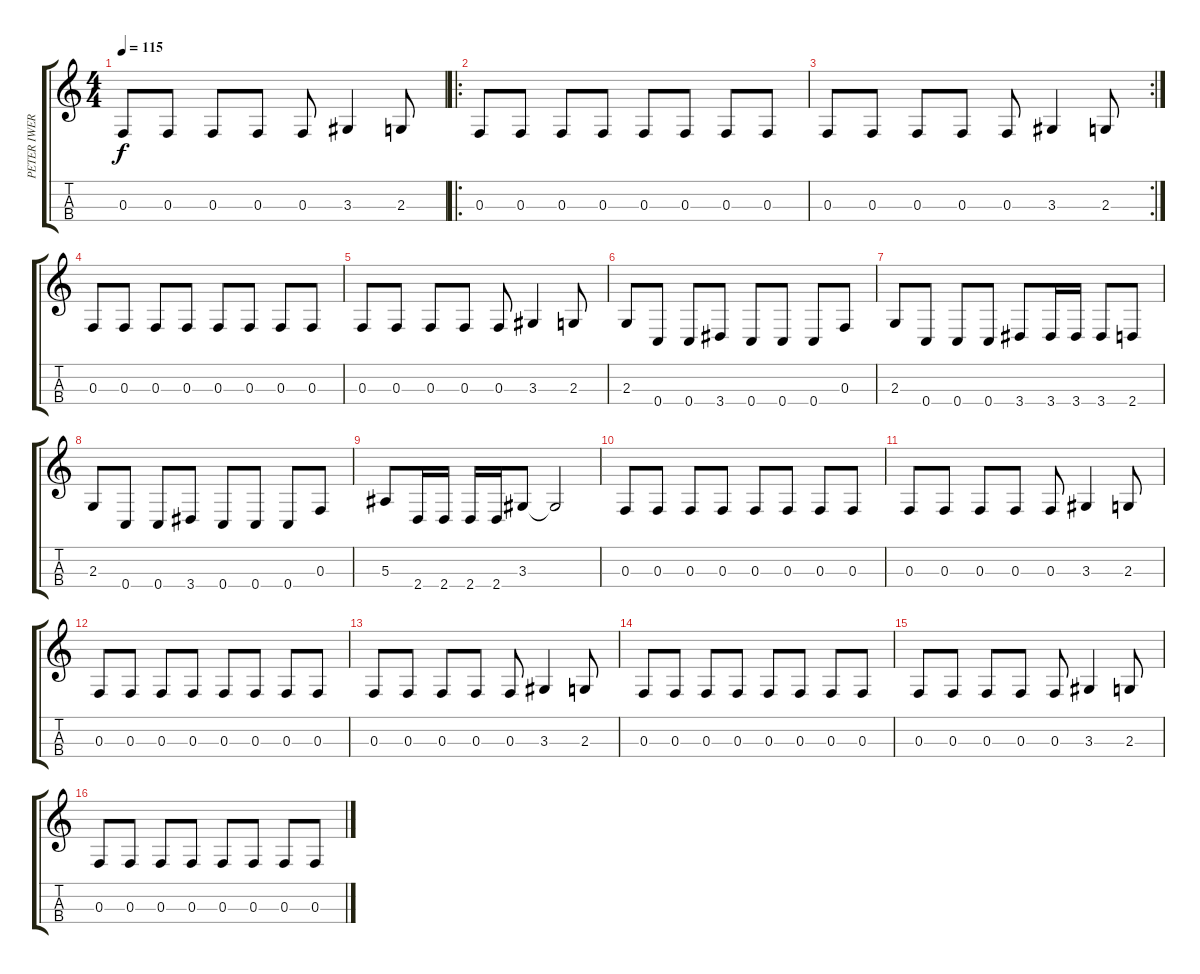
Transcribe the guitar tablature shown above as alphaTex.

\track ("PETER IWERS" "PETER IWER") {instrument electricbassfinger}
\staff {score tabs}
\tuning (Eb3 Bb2 F2 C2) {hide}
\ts (4 4)
\tempo 115
\clef g2
\ks c
0.3.8{dy f} 0.3.8 0.3.8 0.3.8 0.3.8 3.3.4 2.3.8 |
\ro
0.3.8 0.3.8 0.3.8 0.3.8 0.3.8 0.3.8 0.3.8 0.3.8 |
\rc 2
0.3.8 0.3.8 0.3.8 0.3.8 0.3.8 3.3.4 2.3.8 |
0.3.8 0.3.8 0.3.8 0.3.8 0.3.8 0.3.8 0.3.8 0.3.8 |
0.3.8 0.3.8 0.3.8 0.3.8 0.3.8 3.3.4 2.3.8 |
2.3.8 0.4.8 0.4.8 3.4.8 0.4.8 0.4.8 0.4.8 0.3.8 |
2.3.8 0.4.8 0.4.8 0.4.8 3.4.8 3.4.16 3.4.16 3.4.8 2.4.8 |
2.3.8 0.4.8 0.4.8 3.4.8 0.4.8 0.4.8 0.4.8 0.3.8 |
5.3.8 2.4.16 2.4.16 2.4.16 2.4.16 3.3.8 3.3{t}.2 |
0.3.8 0.3.8 0.3.8 0.3.8 0.3.8 0.3.8 0.3.8 0.3.8 |
0.3.8 0.3.8 0.3.8 0.3.8 0.3.8 3.3.4 2.3.8 |
0.3.8 0.3.8 0.3.8 0.3.8 0.3.8 0.3.8 0.3.8 0.3.8 |
0.3.8 0.3.8 0.3.8 0.3.8 0.3.8 3.3.4 2.3.8 |
0.3.8 0.3.8 0.3.8 0.3.8 0.3.8 0.3.8 0.3.8 0.3.8 |
0.3.8 0.3.8 0.3.8 0.3.8 0.3.8 3.3.4 2.3.8 |
0.3.8 0.3.8 0.3.8 0.3.8 0.3.8 0.3.8 0.3.8 0.3.8
